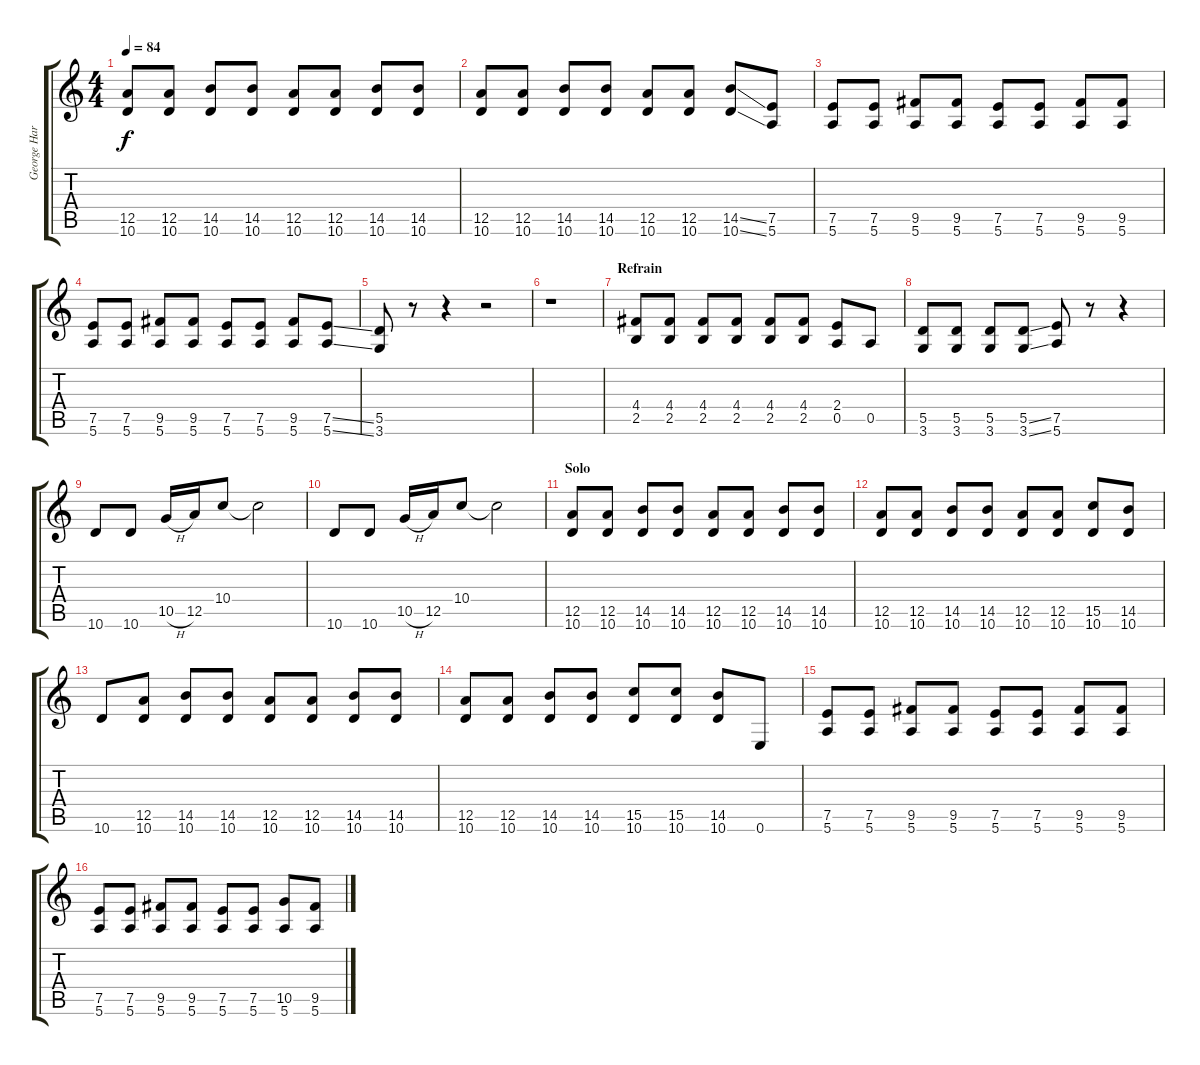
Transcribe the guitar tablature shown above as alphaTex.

\track ("George Harrison (Guitare II)" "George Har") {instrument electricguitarjazz}
\staff {score tabs}
\tuning (E4 B3 G3 D3 A2 E2) {hide}
\ts (4 4)
\tempo 84
\clef g2
\ks c
(12.5 10.6).8{dy f} (12.5 10.6).8 (14.5 10.6).8 (14.5 10.6).8 (12.5 10.6).8 (12.5 10.6).8 (14.5 10.6).8 (14.5 10.6).8 |
(12.5 10.6).8 (12.5 10.6).8 (14.5 10.6).8 (14.5 10.6).8 (12.5 10.6).8 (12.5 10.6).8 (14.5{ss} 10.6{ss}).8 (7.5 5.6).8 |
(7.5 5.6).8 (7.5 5.6).8 (9.5 5.6).8 (9.5 5.6).8 (7.5 5.6).8 (7.5 5.6).8 (9.5 5.6).8 (9.5 5.6).8 |
(7.5 5.6).8 (7.5 5.6).8 (9.5 5.6).8 (9.5 5.6).8 (7.5 5.6).8 (7.5 5.6).8 (9.5 5.6).8 (7.5{ss} 5.6{ss}).8 |
(5.5 3.6).8 r.8 r.4 r.2 |
r.1 |
\section ("" "Refrain")
(4.4 2.5).8{volume 12 instrument distortionguitar} (4.4 2.5).8 (4.4 2.5).8 (4.4 2.5).8 (4.4 2.5).8 (4.4 2.5).8 (2.4 0.5).8 0.5.8 |
(5.5 3.6).8 (5.5 3.6).8 (5.5 3.6).8 (5.5{ss} 3.6{ss}).8 (7.5 5.6).8 r.8 r.4 |
10.6.8{instrument electricguitarjazz} 10.6.8 10.5{h}.16 12.5.16 10.4.8 10.4{t}.2 |
10.6.8 10.6.8 10.5{h}.16 12.5.16 10.4.8 10.4{t}.2 |
\section ("" "Solo")
(12.5 10.6).8{volume 8 instrument overdrivenguitar} (12.5 10.6).8 (14.5 10.6).8 (14.5 10.6).8 (12.5 10.6).8 (12.5 10.6).8 (14.5 10.6).8 (14.5 10.6).8 |
(12.5 10.6).8 (12.5 10.6).8 (14.5 10.6).8 (14.5 10.6).8 (12.5 10.6).8 (12.5 10.6).8 (15.5 10.6).8 (14.5 10.6).8 |
10.6.8 (12.5 10.6).8 (14.5 10.6).8 (14.5 10.6).8 (12.5 10.6).8 (12.5 10.6).8 (14.5 10.6).8 (14.5 10.6).8 |
(12.5 10.6).8 (12.5 10.6).8 (14.5 10.6).8 (14.5 10.6).8 (15.5 10.6).8 (15.5 10.6).8 (14.5 10.6).8 0.6.8 |
(7.5 5.6).8 (7.5 5.6).8 (9.5 5.6).8 (9.5 5.6).8 (7.5 5.6).8 (7.5 5.6).8 (9.5 5.6).8 (9.5 5.6).8 |
(7.5 5.6).8 (7.5 5.6).8 (9.5 5.6).8 (9.5 5.6).8 (7.5 5.6).8 (7.5 5.6).8 (10.5 5.6).8 (9.5 5.6).8
